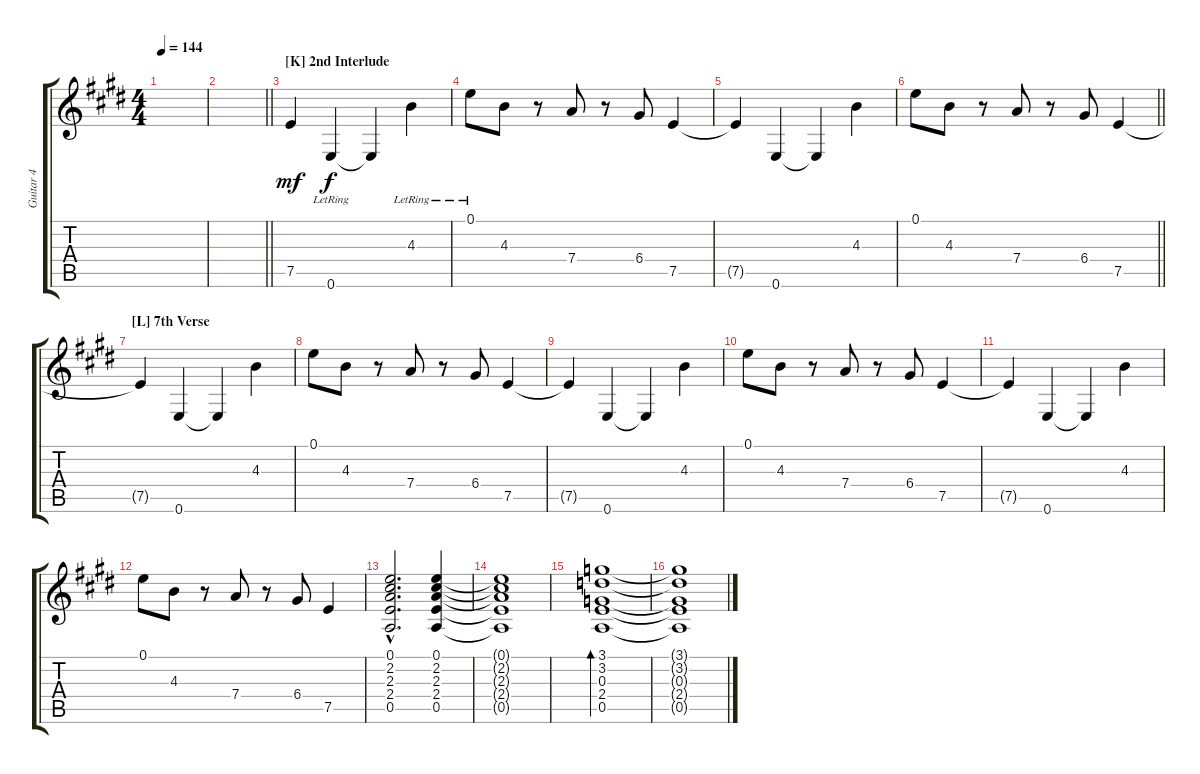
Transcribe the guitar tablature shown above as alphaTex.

\track ("Guitar 4" "Guitar 4") {instrument acousticguitarsteel}
\staff {score tabs}
\tuning (E4 B3 G3 D3 A2 E2) {hide}
\ts (4 4)
\tempo 144
\clef g2
\ks e
|
\barLineRight lightlight
|
\section ("" "[K] 2nd Interlude")
7.5.4{dy mf} 0.6{lr}.4{dy f} 0.6{t}.4 4.3{lr}.4 |
0.1{lr}.8 4.3.8 r.8 7.4.8 r.8 6.4.8 7.5.4 |
7.5{t}.4 0.6.4 0.6{t}.4 4.3.4 |
\barLineRight lightlight
0.1.8 4.3.8 r.8 7.4.8 r.8 6.4.8 7.5.4 |
\section ("" "[L] 7th Verse")
7.5{t}.4 0.6.4 0.6{t}.4 4.3.4 |
0.1.8 4.3.8 r.8 7.4.8 r.8 6.4.8 7.5.4 |
7.5{t}.4 0.6.4 0.6{t}.4 4.3.4 |
0.1.8 4.3.8 r.8 7.4.8 r.8 6.4.8 7.5.4 |
7.5{t}.4 0.6.4 0.6{t}.4 4.3.4 |
0.1.8 4.3.8 r.8 7.4.8 r.8 6.4.8 7.5.4 |
(0.1{hac} 2.2{hac} 2.3{hac} 2.4{hac} 0.5{hac}).2{d} (0.1 2.2 2.3 2.4 0.5).4 |
(0.1{t} 2.2{t} 2.3{t} 2.4{t} 0.5{t}).1 |
(3.1 3.2 0.3 2.4 0.5).1{bd 120} |
(3.1{t} 3.2{t} 0.3{t} 2.4{t} 0.5{t}).1
